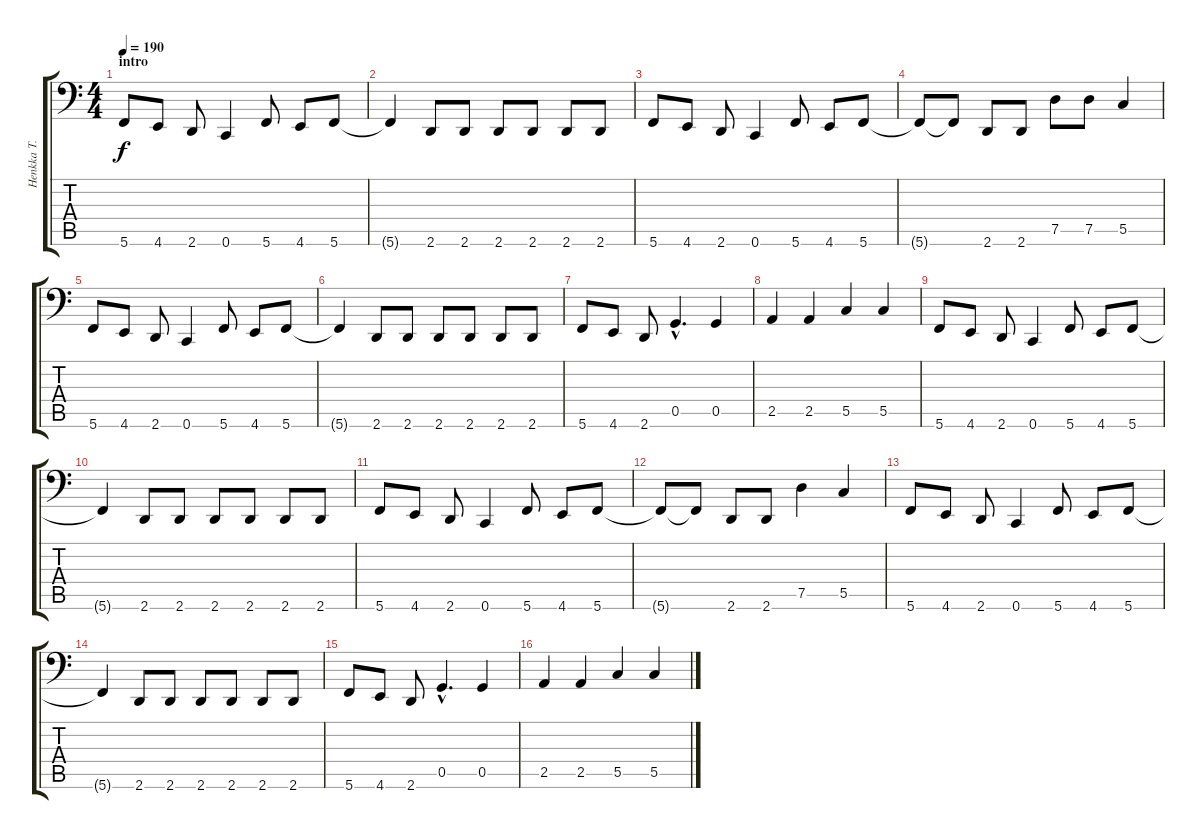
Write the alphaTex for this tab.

\track ("Henkka T. Blacksmith" "Henkka T. ") {instrument electricbassfinger}
\staff {score tabs}
\tuning (D3 A2 F2 C2 G1 C1) {hide}
\ts (4 4)
\section ("" "intro")
\tempo 190
\clef f4
\ks c
5.6.8{dy f instrument electricbassfinger} 4.6.8 2.6.8 0.6.4 5.6.8 4.6.8 5.6.8 |
5.6{t}.4 2.6.8 2.6.8 2.6.8 2.6.8 2.6.8 2.6.8 |
5.6.8 4.6.8 2.6.8 0.6.4 5.6.8 4.6.8 5.6.8 |
5.6{t}.8 5.6{t}.8 2.6.8 2.6.8 7.5.8 7.5.8 5.5.4 |
5.6.8 4.6.8 2.6.8 0.6.4 5.6.8 4.6.8 5.6.8 |
5.6{t}.4 2.6.8 2.6.8 2.6.8 2.6.8 2.6.8 2.6.8 |
5.6.8 4.6.8 2.6.8 0.5{hac}.4{d} 0.5.4 |
2.5.4 2.5.4 5.5.4 5.5.4 |
5.6.8 4.6.8 2.6.8 0.6.4 5.6.8 4.6.8 5.6.8 |
5.6{t}.4 2.6.8 2.6.8 2.6.8 2.6.8 2.6.8 2.6.8 |
5.6.8 4.6.8 2.6.8 0.6.4 5.6.8 4.6.8 5.6.8 |
5.6{t}.8 5.6{t}.8 2.6.8 2.6.8 7.5.4 5.5.4 |
5.6.8 4.6.8 2.6.8 0.6.4 5.6.8 4.6.8 5.6.8 |
5.6{t}.4 2.6.8 2.6.8 2.6.8 2.6.8 2.6.8 2.6.8 |
5.6.8 4.6.8 2.6.8 0.5{hac}.4{d} 0.5.4 |
2.5.4 2.5.4 5.5.4 5.5.4
